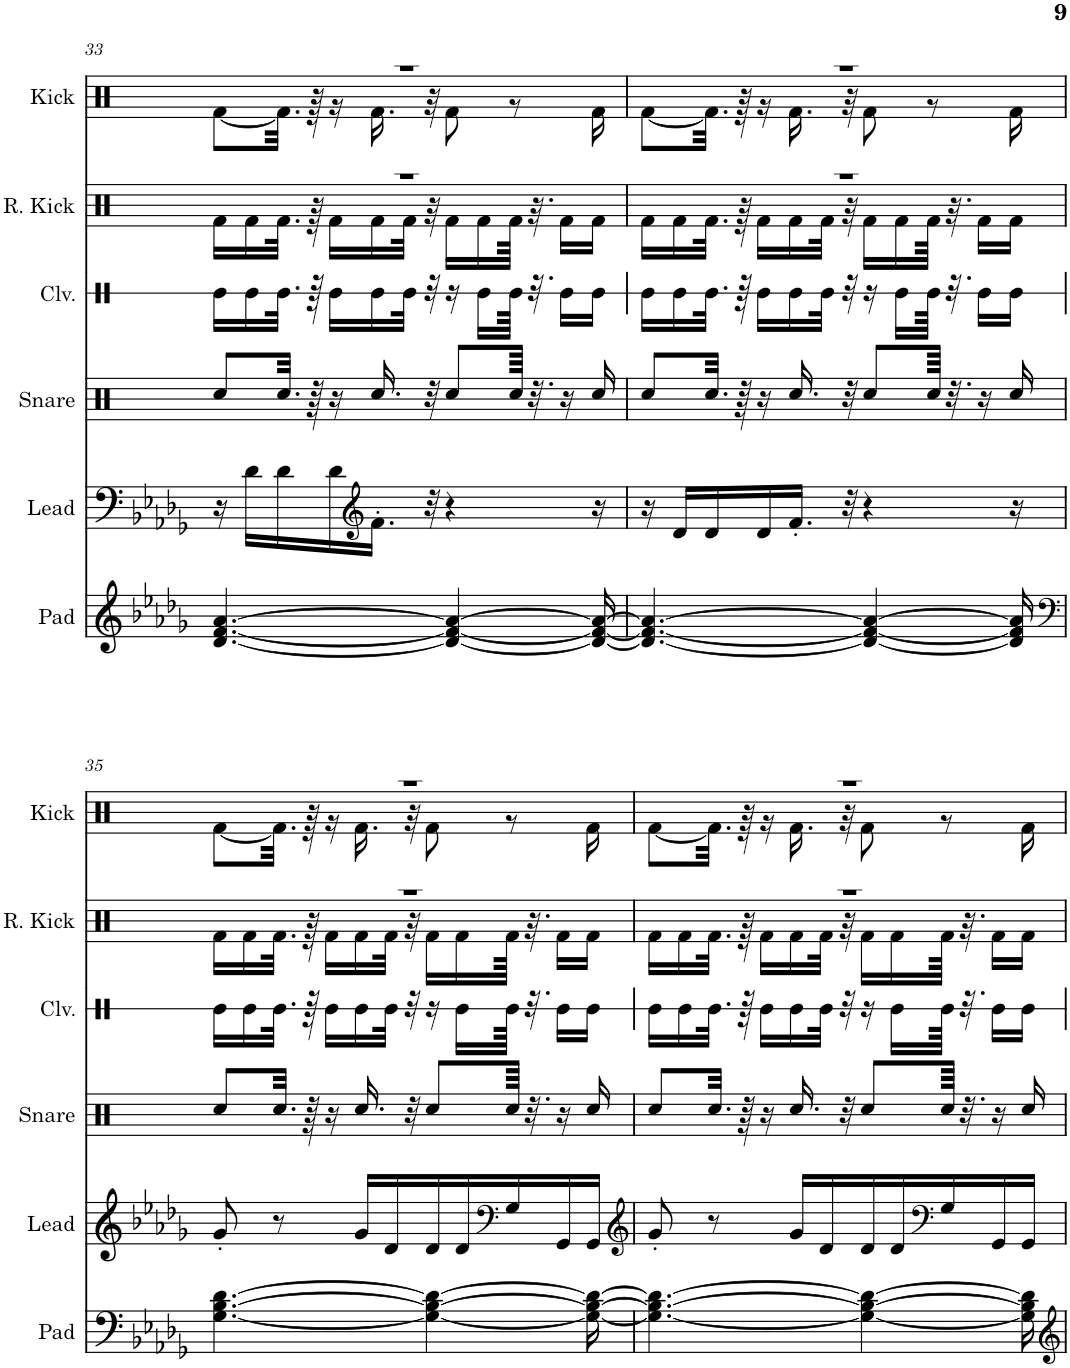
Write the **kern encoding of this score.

**kern	**kern	**kern	**kern	**kern	**kern
*part6	*part5	*part4	*part3	*part2	*part1
*staff6	*staff5	*staff4	*staff3	*staff2	*staff1
*I"Pad	*I"Lead	*I"Snare	*I"Claves	*I"Reverb Kick	*I"Kick
*I'Pad	*I'Lead	*I'Snare	*I'Clv.	*I'R. Kick	*I'Kick
!!LO:PB:g=z
*clefG2	*clefF4	*clefX	*clefX	*clefX	*clefX
*k[b-e-a-d-g-]	*k[b-e-a-d-g-]	*k[b-e-a-d-g-]	*k[b-e-a-d-g-]	*k[b-e-a-d-g-]	*k[b-e-a-d-g-]
*M11/16	*M11/16	*M11/16	*M11/16	*M11/16	*M11/16
=33	=33	=33	=33	=33	=33
*	*	*	*	*^	*^
[4.d-/ [4.f/ [4.a-/	16r	8Rcc/L	16Re\LL	16%11r	16Rf\LL	16%11r	[8Rf\L
.	16d-\LL	.	16Re\	.	16Rf\	.	.
.	16d-\	32.Rcc/Jkk	32.Re\JJk	.	32.Rf\JJk	.	32.Rf\Jkk]
.	.	64r	64r	.	64r	.	64r
.	16d-\	16r	16Re\LL	.	16Rf\LL	.	16r
*	*clefG2	*	*	*	*	*	*
.	16.f'\JJ	16.Rcc/	16Re\	.	16Rf\	.	16.Rf\
.	.	.	32Re\JJk	.	32Rf\JJk	.	.
.	32r	32r	32r	.	32r	.	32r
4d-/_ 4f/_ 4a-/_	4r	8Rcc/L	16r	.	16Rf\LL	.	8Rf\
.	.	.	16Re\LL	.	16Rf\	.	.
.	.	64Rcc/Jkkk	64Re\JJkk	.	64Rf\JJkk	.	8r
.	.	32.r	32.r	.	32.r	.	.
.	.	16r	16Re\LL	.	16Rf\LL	.	.
16d-/_ 16f/_ 16a-/_	16r	16Rcc/	16Re\JJ	.	16Rf\JJ	.	16Rf\
=34	=34	=34	=34	=34	=34	=34	=34
4.d-/_ 4.f/_ 4.a-/_	16r	8Rcc/L	16Re\LL	16%11r	16Rf\LL	16%11r	[8Rf\L
.	16d-/LL	.	16Re\	.	16Rf\	.	.
.	16d-/	32.Rcc/Jkk	32.Re\JJk	.	32.Rf\JJk	.	32.Rf\Jkk]
.	.	64r	64r	.	64r	.	64r
.	16d-/	16r	16Re\LL	.	16Rf\LL	.	16r
.	16.f'/JJ	16.Rcc/	16Re\	.	16Rf\	.	16.Rf\
.	.	.	32Re\JJk	.	32Rf\JJk	.	.
.	32r	32r	32r	.	32r	.	32r
4d-/_ 4f/_ 4a-/_	4r	8Rcc/L	16r	.	16Rf\LL	.	8Rf\
.	.	.	16Re\LL	.	16Rf\	.	.
.	.	64Rcc/Jkkk	64Re\JJkk	.	64Rf\JJkk	.	8r
.	.	32.r	32.r	.	32.r	.	.
.	.	16r	16Re\LL	.	16Rf\LL	.	.
16d-/] 16f/] 16a-/]	16r	16Rcc/	16Re\JJ	.	16Rf\JJ	.	16Rf\
!!LO:LB:g=z	!!
=35	=35	=35	=35	=35	=35	=35	=35
*clefF4	*	*	*	*	*	*	*
[4.G-\ [4.B-\ [4.d-\	8g-'/	8Rcc/L	16Re\LL	16%11r	16Rf\LL	16%11r	[8Rf\L
.	.	.	16Re\	.	16Rf\	.	.
.	8r	32.Rcc/Jkk	32.Re\JJk	.	32.Rf\JJk	.	32.Rf\Jkk]
.	.	64r	64r	.	64r	.	64r
.	.	16r	16Re\LL	.	16Rf\LL	.	16r
.	16g-/LL	16.Rcc/	16Re\	.	16Rf\	.	16.Rf\
.	16d-/	.	32Re\JJk	.	32Rf\JJk	.	.
.	.	32r	32r	.	32r	.	32r
4G-\_ 4B-\_ 4d-\_	16d-/	8Rcc/L	16r	.	16Rf\LL	.	8Rf\
.	16d-/	.	16Re\LL	.	16Rf\	.	.
*	*clefF4	*	*	*	*	*	*
.	16G-/	64Rcc/Jkkk	64Re\JJkk	.	64Rf\JJkk	.	8r
.	.	32.r	32.r	.	32.r	.	.
.	16GG-/	16r	16Re\LL	.	16Rf\LL	.	.
16G-\_ 16B-\_ 16d-\_	16GG-/JJ	16Rcc/	16Re\JJ	.	16Rf\JJ	.	16Rf\
=36	=36	=36	=36	=36	=36	=36	=36
*	*clefG2	*	*	*	*	*	*
4.G-\_ 4.B-\_ 4.d-\_	8g-'/	8Rcc/L	16Re\LL	16%11r	16Rf\LL	16%11r	[8Rf\L
.	.	.	16Re\	.	16Rf\	.	.
.	8r	32.Rcc/Jkk	32.Re\JJk	.	32.Rf\JJk	.	32.Rf\Jkk]
.	.	64r	64r	.	64r	.	64r
.	.	16r	16Re\LL	.	16Rf\LL	.	16r
.	16g-/LL	16.Rcc/	16Re\	.	16Rf\	.	16.Rf\
.	16d-/	.	32Re\JJk	.	32Rf\JJk	.	.
.	.	32r	32r	.	32r	.	32r
4G-\_ 4B-\_ 4d-\_	16d-/	8Rcc/L	16r	.	16Rf\LL	.	8Rf\
.	16d-/	.	16Re\LL	.	16Rf\	.	.
*	*clefF4	*	*	*	*	*	*
.	16G-/	64Rcc/Jkkk	64Re\JJkk	.	64Rf\JJkk	.	8r
.	.	32.r	32.r	.	32.r	.	.
.	16GG-/	16r	16Re\LL	.	16Rf\LL	.	.
16G-\] 16B-\] 16d-\]	16GG-/JJ	16Rcc/	16Re\JJ	.	16Rf\JJ	.	16Rf\
*	*	*	*	*v	*v	*	*
*	*	*	*	*	*v	*v
=	=	=	=	=	=
*-	*-	*-	*-	*-	*-
